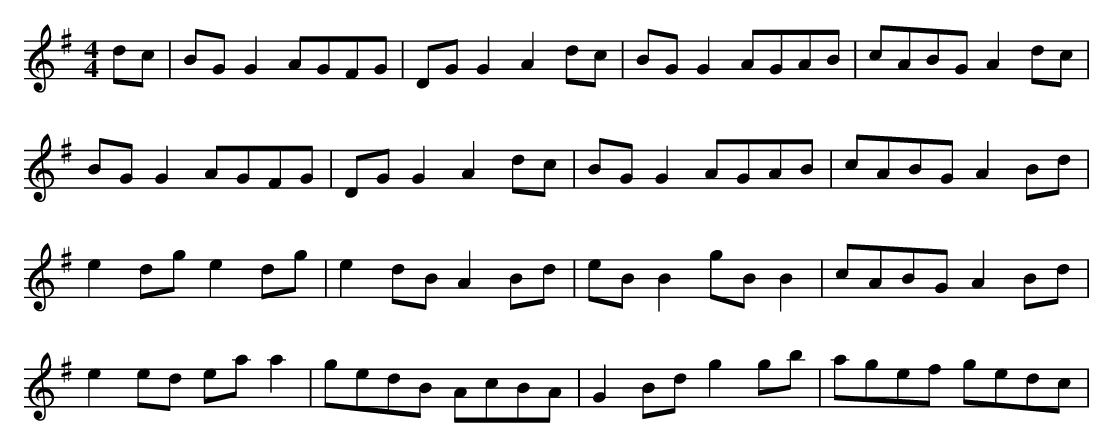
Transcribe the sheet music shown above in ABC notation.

X:1
M:4/4
K:G
dc|BG G2 AGFG|DG G2 A2 dc|BG G2 AGAB|cABG A2 dc|
BG G2 AGFG|DGG2 A2 dc|BG G2 AGAB|cABG A2 Bd|
e2 dg e2 dg|e2 dB A2 Bd|eB B2 gB B2|cABG A2 Bd|
e2 ed ea a2|gedB AcBA|G2 Bd g2 gb|agef gedc|
